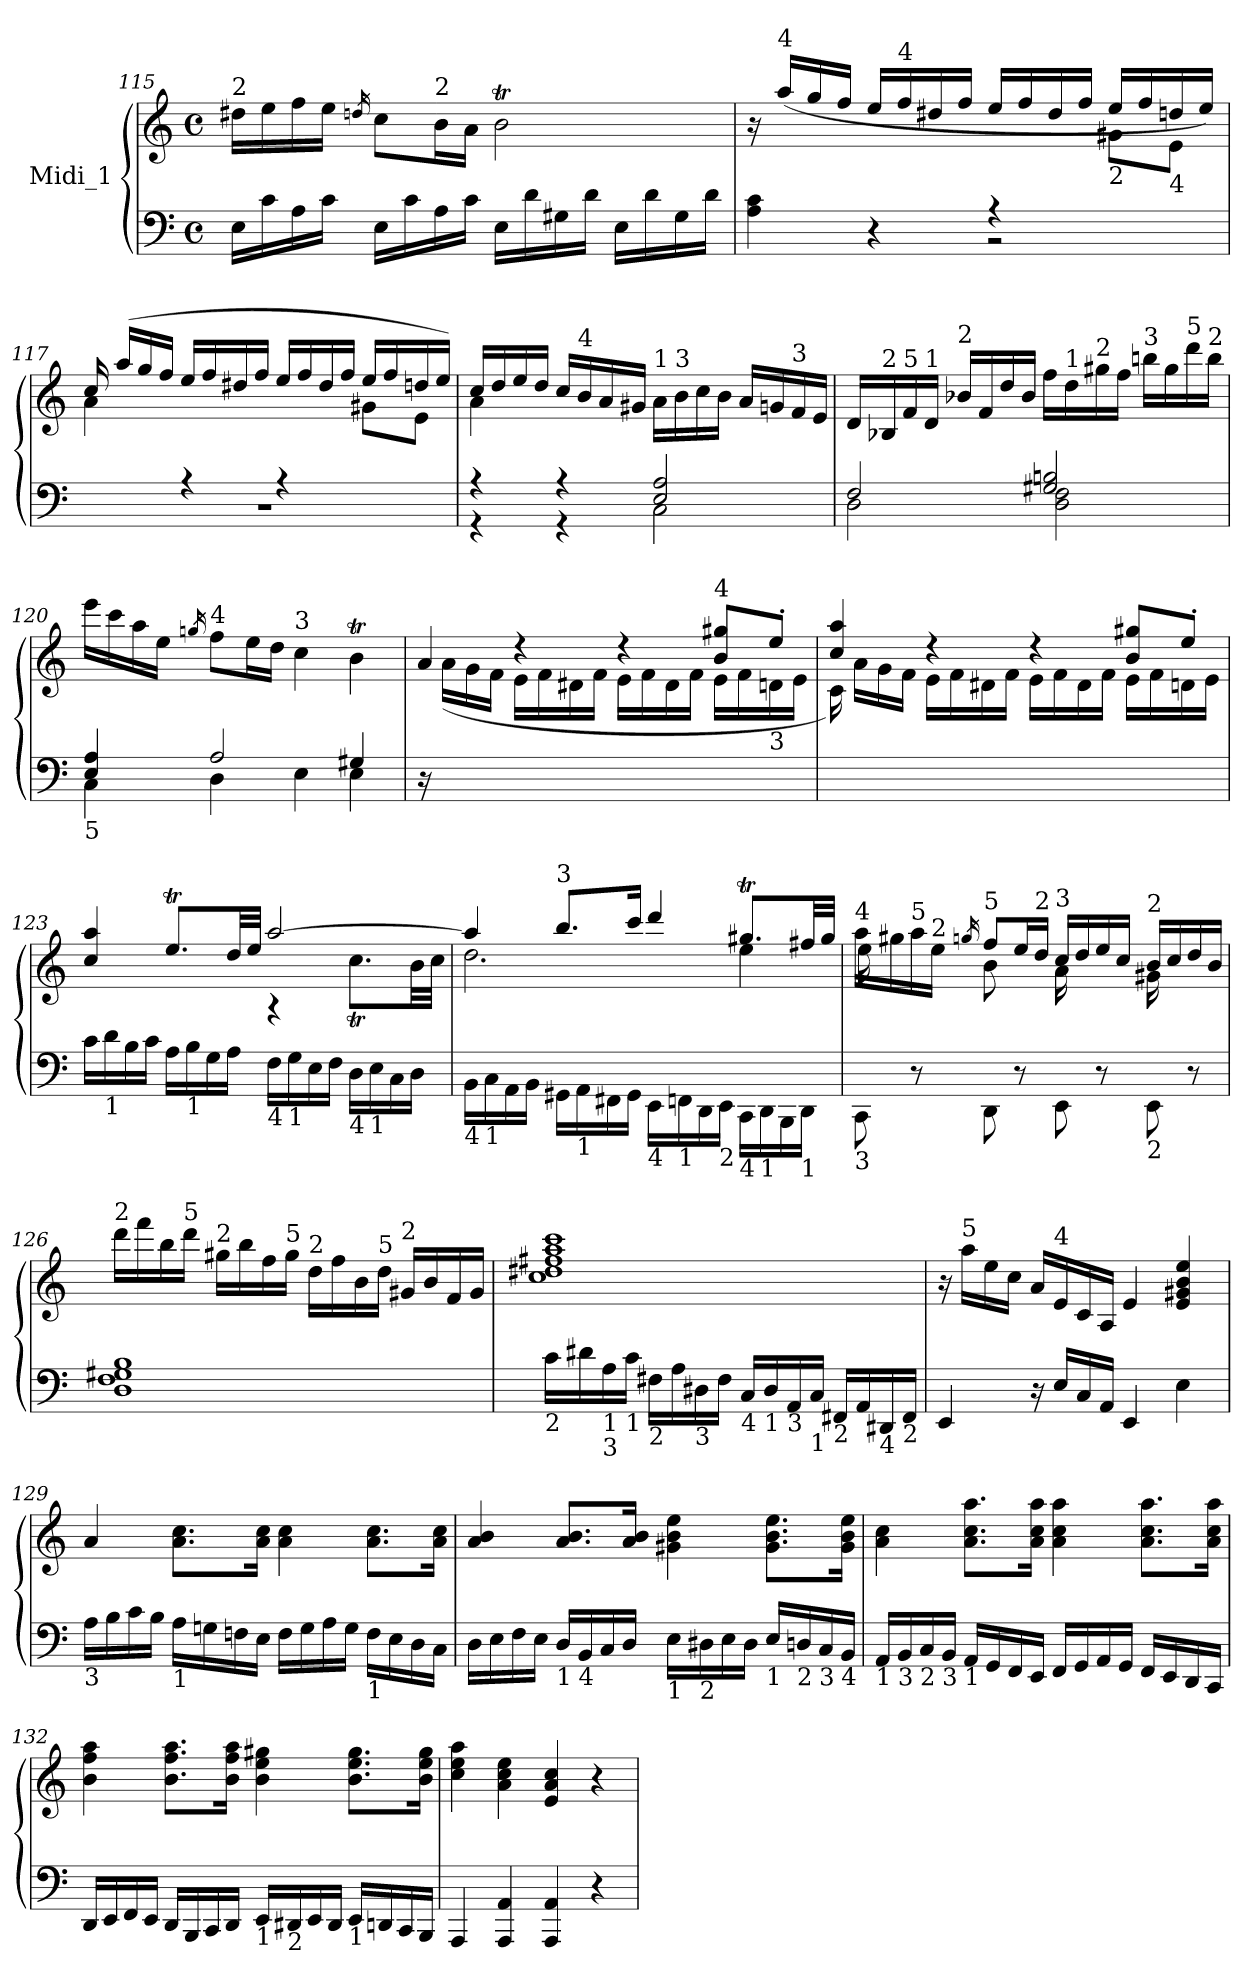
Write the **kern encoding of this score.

**kern	**kern
*part1	*part1
*staff2	*staff1
*I"Midi_1	*
*clefF4	*clefG2
*k[]	*k[]
*M4/4	*M4/4
*met(c)	*met(c)
=115	=115
!	!LO:TX:a:t=2
16E\LL	16dd#X\LL
16c\	16ee\
16A\	16ff\
16c\JJ	16ee\JJ
.	16qddn/
16E\LL	8cc\L
16c\	.
!	!LO:TX:a:t=2
16A\	16b\L
16c\JJ	16a\JJ
16E\LL	2bt\
16d\	.
16G#X\	.
16d\JJ	.
16E\LL	.
16d\	.
16G#\	.
16d\JJ	.
!!LO:LB:g=z
=116	=116
*^	*^
2ryy	4A\ 4c\	16r	2.ryy
!	!	!LO:TX:a:t=4	!
.	.	(>16aa/LL	.
.	.	16gg/	.
.	.	16ff/JJ	.
.	4r	16ee/LL	.
!	!	!LO:TX:a:t=4	!
.	.	16ff/	.
.	.	16dd#X/	.
.	.	16ff/JJ	.
4r	2r	16ee/LL	.
.	.	16ff/	.
.	.	16dd#/	.
.	.	16ff/JJ	.
!	!	!LO:TX:b:t=2	!
4ryy	.	16ee/LL	8g#X\L
.	.	16ff/	.
!	!	!LO:TX:b:t=4	!
.	.	16ddn/	8e\J
.	.	16ee/JJ)	.
=117	=117	=117	=117
4ryy	1r	16cc/	4a\
.	.	(>16aa/LL	.
.	.	16gg/	.
.	.	16ff/JJ	.
4r	.	16ee/LL	2ryy
.	.	16ff/	.
.	.	16dd#X/	.
.	.	16ff/JJ	.
4r	.	16ee/LL	.
.	.	16ff/	.
.	.	16dd#/	.
.	.	16ff/JJ	.
4ryy	.	16ee/LL	8g#X\L
.	.	16ff/	.
.	.	16ddn/	8e\J
.	.	16ee/JJ)	.
!!LO:LB:g=z	!!
=118	=118	=118	=118
*	*^	*	*
4ryy	4r	4r	16cc/LL	4a\
.	.	.	16dd/	.
.	.	.	16ee/	.
.	.	.	16dd/JJ	.
4ryy	4r	4r	16cc/LL	2.ryy
!	!	!	!LO:TX:a:t=4	!
.	.	.	16b/	.
.	.	.	16a/	.
.	.	.	16g#X/JJ	.
!	!	!	!LO:TX:a:t=1	!
2ryy	2E/ 2A/	2C\	16a\LL	.
!	!	!	!LO:TX:a:t=3	!
.	.	.	16b\	.
.	.	.	16cc\	.
.	.	.	16b\JJ	.
.	.	.	16a/LL	.
.	.	.	16gn/	.
!	!	!	!LO:TX:a:t=3	!
.	.	.	16f/	.
.	.	.	16e/JJ	.
*	*	*	*v	*v
=119	=119	=119	=119
2ryy	2F/	2D\	16d/LL
!	!	!	!LO:TX:a:t=2
.	.	.	16B-X/
!	!	!	!LO:TX:a:t=5
.	.	.	16f/
!	!	!	!LO:TX:a:t=1
.	.	.	16d/JJ
!	!	!	!LO:TX:a:t=2
.	.	.	16b-X/LL
.	.	.	16f/
.	.	.	16dd/
.	.	.	16b-/JJ
2ryy	2G#X/ 2Bni/	2D\ 2F\	16ff\LL
!	!	!	!LO:TX:a:t=1
.	.	.	16dd\
!	!	!	!LO:TX:a:t=2
.	.	.	16gg#X\
.	.	.	16ff\JJ
!	!	!	!LO:TX:a:t=3
.	.	.	16bbni\LL
.	.	.	16gg#\
!	!	!	!LO:TX:a:t=5
.	.	.	16ddd\
!	!	!	!LO:TX:a:t=2
.	.	.	16bb\JJ
!!LO:LB:g=z
=120	=120	=120	=120
!LO:TX:b:t=5	!	!	!
2ryy	4E/ 4A/	4C\	16eee\LL
.	.	.	16ccc\
.	.	.	16aa\
.	.	.	16ee\JJ
.	.	.	16qggni/
!	!	!	!LO:TX:a:t=4
.	2A/	4D\	8ff\L
.	.	.	16ee\L
.	.	.	16dd\JJ
!	!	!	!LO:TX:a:t=3
2ryy	.	4E\	4cc\
.	4G#X/	4E\	4bt\
*	*v	*v	*
!!LO:LB:g=z
=121	=121	=121
*	*	*^
16r	2ryy	4a/	16ryy
2...ryy	.	.	(16a\LL
.	.	.	16g\
.	.	.	16f\JJ
.	.	4r	16e\LL
.	.	.	16f\
.	.	.	16d#X\
.	.	.	16f\JJ
.	2ryy	4r	16e\LL
.	.	.	16f\
.	.	.	16d#\
.	.	.	16f\JJ
!	!	!LO:TX:a:t=4	!
.	.	8b/ 8gg#X/L	16e\LL
.	.	.	16f\
!	!	!LO:TX:b:t=3	!
.	.	8ee'/J	16dn\
.	.	.	16e\JJ
*v	*v	*	*
=122	=122	=122
2ryy	4cc/ 4aa/	16c\)
.	.	16a\LL
.	.	16g\
.	.	16f\JJ
.	4r	16e\LL
.	.	16f\
.	.	16d#X\
.	.	16f\JJ
2ryy	4r	16e\LL
.	.	16f\
.	.	16d#\
.	.	16f\JJ
.	8b/ 8gg#X/L	16e\LL
.	.	16f\
.	8ee'/J	16dn\
.	.	16e\JJ
!!LO:PB:g=z	!!
=123	=123	=123
*^	*	*
2ryy	16c\LL	4cc/ 4aa/	2.ryy
!	!LO:TX:b:t=1	!	!
.	16d\	.	.
.	16B\	.	.
.	16c\JJ	.	.
.	16A\LL	8.eet/L	.
!	!LO:TX:b:t=1	!	!
.	16B\	.	.
.	16G\	.	.
.	16A\JJ	32dd/LL	.
.	.	32ee/JJJ	.
!LO:TX:b:t=4	!	!	!
4rb	16F\LL	[2aa/	.
!	!LO:TX:b:t=1	!	!
.	16G\	.	.
.	16E\	.	.
.	16F\JJ	.	.
!LO:TX:b:t=4	!	!	!
4ryy	16D\LL	.	8.ccT\L
!	!LO:TX:b:t=1	!	!
.	16E\	.	.
.	16C\	.	.
.	16D\JJ	.	32b\LL
.	.	.	32cc\JJJ
*v	*v	*	*
=124	=124	=124
!LO:TX:b:t=4	!	!
16BB\LL	4aa/]	2.dd\
!LO:TX:b:t=1	!	!
16C\	.	.
16AA\	.	.
16BB\JJ	.	.
!	!LO:TX:a:t=3	!
16GG#X\LL	8.bb/L	.
!LO:TX:b:t=1	!	!
16AA\	.	.
16FF#X\	.	.
16GG#\JJ	16ccc/Jk	.
!LO:TX:b:t=4	!	!
16EE\LL	4ddd/	.
!LO:TX:b:t=1	!	!
16FFn\	.	.
16DD\	.	.
!LO:TX:b:t=2	!	!
16EE\JJ	.	.
!LO:TX:b:t=4	!	!
16CC\LL	8.gg#Xt/L	4ee\
!LO:TX:b:t=1	!	!
16DD\	.	.
16BBB\	.	.
!LO:TX:b:t=1	!	!
16DD\JJ	32ff#X/LL	.
.	32gg#/JJJ	.
!!LO:LB:g=z	!!
=125	=125	=125
*^	*	*
!	!	!LO:TX:a:t=4	!
!LO:TX:b:t=3	!	!	!
16ryy	8CC\	16aa\LL	16ee\
8ryy	.	16gg#X\	8.ryy
!	!	!LO:TX:a:t=5	!
.	8r	16aa\	.
!	!	!LO:TX:a:t=2	!
16ryy	.	16ee\JJ	.
.	.	16qggn/	.
!	!	!LO:TX:a:t=5	!
8ryy	8DD\	8ff/L	8b\
8ryy	8r	16ee/L	8ryy
!	!	!LO:TX:a:t=2	!
.	.	16dd/JJ	.
!	!	!LO:TX:a:t=3	!
16ryy	8EE\	16cc/LL	16a\
8ryy	.	16dd/	8.ryy
.	8r	16ee/	.
16ryy	.	16cc/JJ	.
!	!	!LO:TX:a:t=2	!
!LO:TX:b:t=2	!	!	!
16ryy	8EE\	16b/LL	16g#X\
16ryy	.	16cc/	8.ryy
8ryy	8r	16dd/	.
.	.	16b/JJ	.
*	*	*v	*v
=126	=126	=126
!	!	!LO:TX:a:t=2
2ryy	1D 1F 1G#X 1B	16ddd\LL
.	.	16fff\
.	.	16bb\
!	!	!LO:TX:a:t=5
.	.	16ddd\JJ
!	!	!LO:TX:a:t=2
.	.	16gg#X\LL
.	.	16bb\
.	.	16ff\
!	!	!LO:TX:a:t=5
.	.	16gg#\JJ
!	!	!LO:TX:a:t=2
2ryy	.	16dd\LL
.	.	16ff\
.	.	16b\
!	!	!LO:TX:a:t=5
.	.	16dd\JJ
!	!	!LO:TX:a:t=2
.	.	16g#X/LL
.	.	16b/
.	.	16f/
.	.	16g#/JJ
*v	*v	*
!!LO:LB:g=z
=127	=127
!LO:TX:b:t=2	!
16c\LL	1cc 1dd#X 1ff#X 1aa 1ccc
16d#X\	.
!LO:TX:b:t=1	!
!LO:TX:b:t=3	!
16A\	.
!LO:TX:b:t=1	!
16c\JJ	.
!LO:TX:b:t=2	!
16F#X\LL	.
16A\	.
!LO:TX:b:t=3	!
16D#X\	.
16F#\JJ	.
!LO:TX:b:t=4	!
16C/LL	.
!LO:TX:b:t=1	!
16D#/	.
!LO:TX:b:t=3	!
16AA/	.
!LO:TX:b:t=1	!
16C/JJ	.
!LO:TX:b:t=2	!
16FF#X/LL	.
16AA/	.
!LO:TX:b:t=4	!
16DD#X/	.
!LO:TX:b:t=2	!
16FF#/JJ	.
=128	=128
4EE/	16r
!	!LO:TX:a:t=5
.	16aa\LL
.	16ee\
.	16cc\JJ
16r	16a/LL
!	!LO:TX:a:t=4
16E/LL	16e/
16C/	16c/
16AA/JJ	16A/JJ
4EE/	4e/
4E\	4e/ 4g#X/ 4b/ 4ee/
!!LO:LB:g=z
=129	=129
!LO:TX:b:t=3	!
16A\LL	4a/
16B\	.
16c\	.
16B\JJ	.
!LO:TX:b:t=1	!
16A\LL	8.a\ 8.cc\L
16Gni\	.
16Fni\	.
16E\JJ	16a\ 16cc\Jk
16F\LL	4a\ 4cc\
16G\	.
16A\	.
16G\JJ	.
!LO:TX:b:t=1	!
16F\LL	8.a\ 8.cc\L
16E\	.
16D\	.
16C\JJ	16a\ 16cc\Jk
!!LO:PB:g=z
=130	=130
16D\LL	4a/ 4b/
16E\	.
16F\	.
16E\JJ	.
!LO:TX:b:t=1	!
16D/LL	8.a/ 8.b/L
!LO:TX:b:t=4	!
16BB/	.
16C/	.
16D/JJ	16a/ 16b/Jk
!LO:TX:b:t=1	!
16E\LL	4g#X\ 4b\ 4ee\
!LO:TX:b:t=2	!
16D#X\	.
16E\	.
16D#\JJ	.
!LO:TX:b:t=1	!
16E/LL	8.g#\ 8.b\ 8.ee\L
!LO:TX:b:t=2	!
16Dn/	.
!LO:TX:b:t=3	!
16C/	.
!LO:TX:b:t=4	!
16BB/JJ	16g#\ 16b\ 16ee\Jk
=131	=131
!LO:TX:b:t=1	!
16AA/LL	4a\ 4cc\
!LO:TX:b:t=3	!
16BB/	.
!LO:TX:b:t=2	!
16C/	.
!LO:TX:b:t=3	!
16BB/JJ	.
!LO:TX:b:t=1	!
16AA/LL	8.a\ 8.cc\ 8.aa\L
16GG/	.
16FF/	.
16EE/JJ	16a\ 16cc\ 16aa\Jk
16FF/LL	4a\ 4cc\ 4aa\
16GG/	.
16AA/	.
16GG/JJ	.
16FF/LL	8.a\ 8.cc\ 8.aa\L
16EE/	.
16DD/	.
16CC/JJ	16a\ 16cc\ 16aa\Jk
!!LO:LB:g=z
=132	=132
16DD/LL	4b\ 4ff\ 4aa\
16EE/	.
16FF/	.
16EE/JJ	.
16DD/LL	8.b\ 8.ff\ 8.aa\L
16BBB/	.
16CC/	.
16DD/JJ	16b\ 16ff\ 16aa\Jk
!LO:TX:b:t=1	!
16EE/LL	4b\ 4ee\ 4gg#X\
!LO:TX:b:t=2	!
16DD#X/	.
16EE/	.
16DD#/JJ	.
!LO:TX:b:t=1	!
16EE/LL	8.b\ 8.ee\ 8.gg#\L
16DDn/	.
16CC/	.
16BBB/JJ	16b\ 16ee\ 16gg#\Jk
=133	=133
4AAA/	4cc\ 4ee\ 4aa\
4AAA/ 4AA/	4a\ 4cc\ 4ee\
4AAA/ 4AA/	4e/ 4a/ 4cc/
4r	4r
=	=
*-	*-
